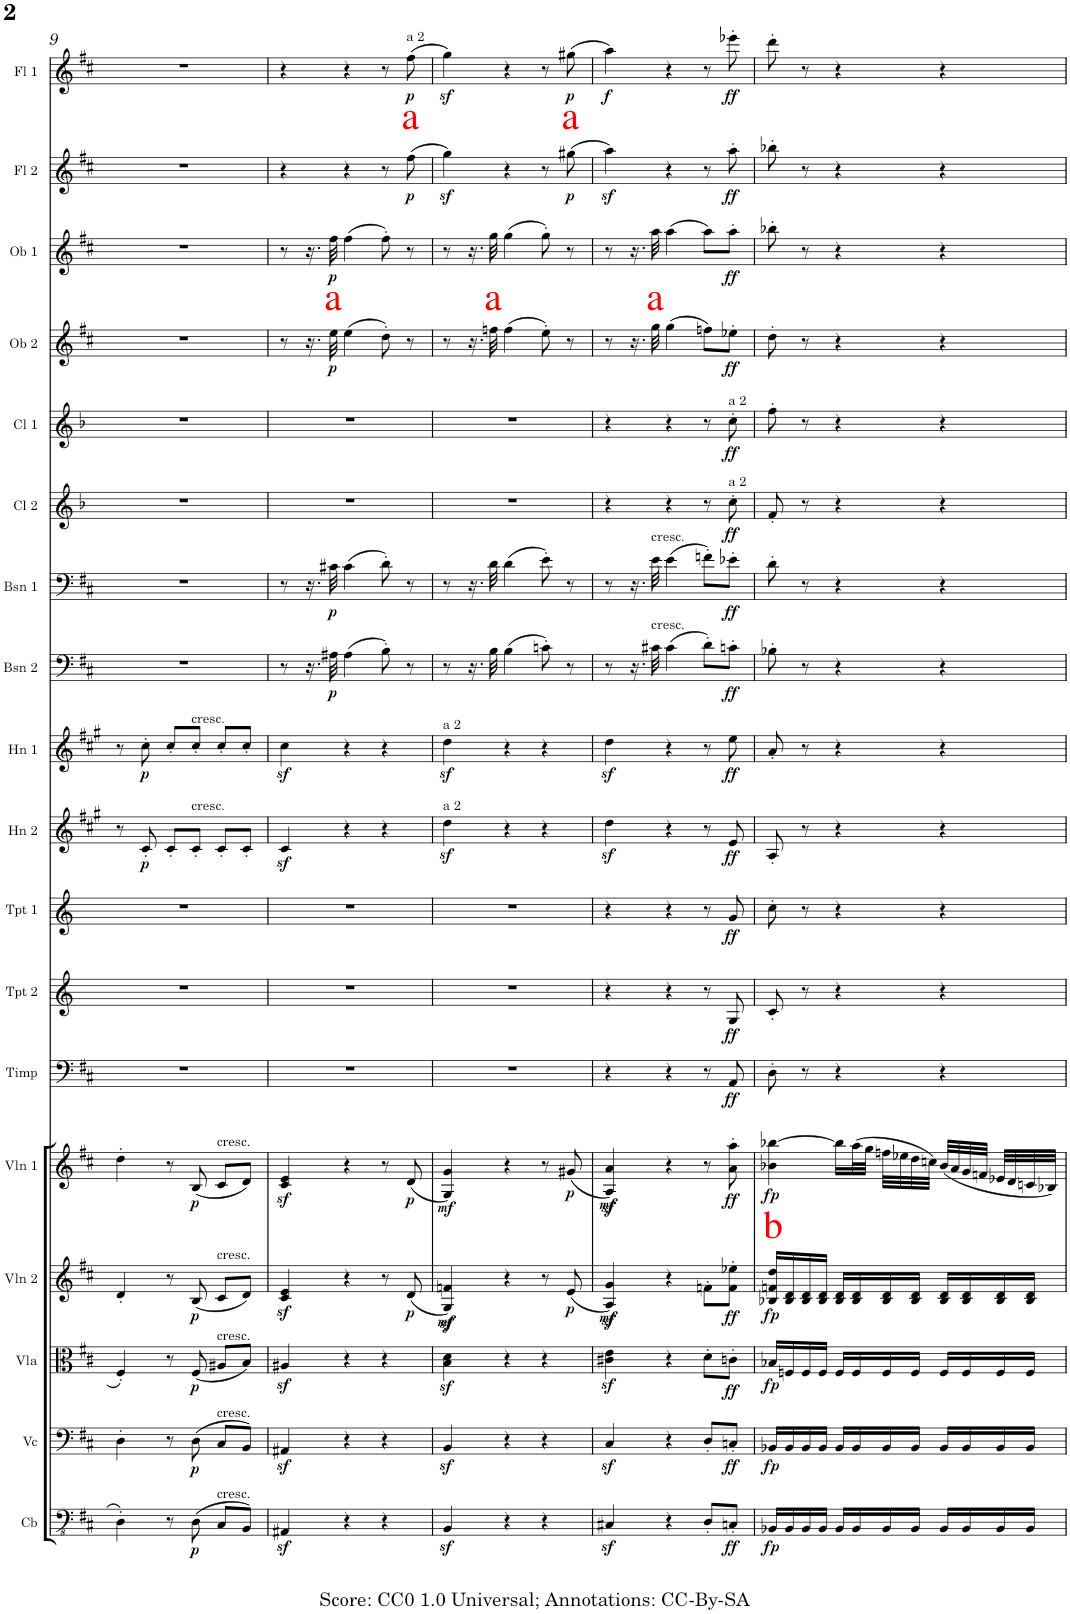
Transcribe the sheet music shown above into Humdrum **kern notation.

**kern	**dynam	**kern	**dynam	**kern	**dynam	**kern	**dynam	**kern	**text	**dynam	**kern	**dynam	**kern	**dynam	**kern	**dynam	**kern	**dynam	**kern	**dynam	**kern	**dynam	**kern	**dynam	**kern	**dynam	**kern	**dynam	**kern	**dynam	**kern	**text	**dynam	**kern	**dynam	**kern	**text	**dynam
*part18	*part18	*part17	*part17	*part16	*part16	*part15	*part15	*part14	*part14	*part14	*part13	*part13	*part12	*part12	*part11	*part11	*part10	*part10	*part9	*part9	*part8	*part8	*part7	*part7	*part6	*part6	*part5	*part5	*part4	*part4	*part3	*part3	*part3	*part2	*part2	*part1	*part1	*part1
*staff18	*staff18	*staff17	*staff17	*staff16	*staff16	*staff15	*staff15	*staff14	*staff14	*staff14	*staff13	*staff13	*staff12	*staff12	*staff11	*staff11	*staff10	*staff10	*staff9	*staff9	*staff8	*staff8	*staff7	*staff7	*staff6	*staff6	*staff5	*staff5	*staff4	*staff4	*staff3	*staff3	*staff3	*staff2	*staff2	*staff1	*staff1	*staff1
*I"Contrabass	*	*I"Violoncello	*	*I"Viola	*	*I"Violins 2	*	*I"Violins 1	*	*	*I"Timpani	*	*I"D Trumpet 2	*	*I"D Trumpet 1	*	*I"F Horn 2 (orig.  D)	*	*I"F Horn 1 (orig.  D)	*	*I"Bassoon 2	*	*I"Bassoon 1	*	*I"A Clarinet 2	*	*I"A Clarinet 1	*	*I"Oboe 2	*	*I"Oboe 1	*	*	*I"Flute 2	*	*I"Flute 1	*	*
*I'Cb	*	*I'Vc	*	*I'Vla	*	*I'Vln 2	*	*I'Vln 1	*	*	*I'Timp	*	*I'Tpt 2	*	*I'Tpt 1	*	*I'Hn 2	*	*I'Hn 1	*	*I'Bsn 2	*	*I'Bsn 1	*	*I'Cl 2	*	*I'Cl 1	*	*I'Ob 2	*	*I'Ob 1	*	*	*I'Fl 2	*	*I'Fl 1	*	*
!!LO:PB:g=z
*clefFv4	*	*clefF4	*	*clefC3	*	*clefG2	*	*clefG2	*	*	*clefF4	*	*clefG2	*	*clefG2	*	*clefG2	*	*clefG2	*	*clefF4	*	*clefF4	*	*clefG2	*	*clefG2	*	*clefG2	*	*clefG2	*	*	*clefG2	*	*clefG2	*	*
*	*	*	*	*	*	*	*	*	*	*	*	*	*Trd-1c-2	*	*Trd-1c-2	*	*Trd4c7	*	*Trd4c7	*	*	*	*	*	*Trd2c3	*	*Trd2c3	*	*	*	*	*	*	*	*	*	*	*
*k[f#c#]	*	*k[f#c#]	*	*k[f#c#]	*	*k[f#c#]	*	*k[f#c#]	*	*	*k[f#c#]	*	*k[]	*	*k[]	*	*k[f#c#g#]	*	*k[f#c#g#]	*	*k[f#c#]	*	*k[f#c#]	*	*k[b-]	*	*k[b-]	*	*k[f#c#]	*	*k[f#c#]	*	*	*k[f#c#]	*	*k[f#c#]	*	*
*M3/4	*	*M3/4	*	*M3/4	*	*M3/4	*	*M3/4	*	*	*M3/4	*	*M3/4	*	*M3/4	*	*M3/4	*	*M3/4	*	*M3/4	*	*M3/4	*	*M3/4	*	*M3/4	*	*M3/4	*	*M3/4	*	*	*M3/4	*	*M3/4	*	*
=9	=9	=9	=9	=9	=9	=9	=9	=9	=9	=9	=9	=9	=9	=9	=9	=9	=9	=9	=9	=9	=9	=9	=9	=9	=9	=9	=9	=9	=9	=9	=9	=9	=9	=9	=9	=9	=9	=9
4DD'\	.	4D'\	.	4F#'/	.	4d'/	.	4dd'\	.	.	2.r	.	2.r	.	2.r	.	8r	.	8r	.	2.r	.	2.r	.	2.r	.	2.r	.	2.r	.	2.r	.	.	2.r	.	2.r	.	.
!	!	!	!	!	!	!	!	!	!	!	!	!	!	!	!	!	!	!LO:DY:b	!	!LO:DY:b	!	!	!	!	!	!	!	!	!	!	!	!	!	!	!	!	!	!
.	.	.	.	.	.	.	.	.	.	.	.	.	.	.	.	.	8c#'/	p	8cc#'\	p	.	.	.	.	.	.	.	.	.	.	.	.	.	.	.	.	.	.
8r	.	8r	.	8r	.	8r	.	8r	.	.	.	.	.	.	.	.	8c#'/L	.	8cc#'/L	.	.	.	.	.	.	.	.	.	.	.	.	.	.	.	.	.	.	.
!	!	!	!	!	!	!	!	!	!	!	!	!	!	!	!	!	!	!	!LO:TX:a:t=cresc.	!	!	!	!	!	!	!	!	!	!	!	!	!	!	!	!	!	!	!
!	!	!	!	!	!	!	!	!	!	!	!	!	!	!	!	!	!LO:TX:a:t=cresc.	!	!	!	!	!	!	!	!	!	!	!	!	!	!	!	!	!	!	!	!	!
!	!LO:DY:b	!	!LO:DY:b	!	!LO:DY:b	!	!LO:DY:b	!	!	!LO:DY:b	!	!	!	!	!	!	!	!	!	!	!	!	!	!	!	!	!	!	!	!	!	!	!	!	!	!	!	!
(8DD\	p	(8D\	p	(8F#/	p	(8B/	p	(8B/	.	p	.	.	.	.	.	.	8c#'/J	.	8cc#'/J	.	.	.	.	.	.	.	.	.	.	.	.	.	.	.	.	.	.	.
!	!	!	!	!	!	!	!	!LO:TX:a:t=cresc.	!	!	!	!	!	!	!	!	!	!	!	!	!	!	!	!	!	!	!	!	!	!	!	!	!	!	!	!	!	!
!	!	!	!	!	!	!LO:TX:a:t=cresc.	!	!	!	!	!	!	!	!	!	!	!	!	!	!	!	!	!	!	!	!	!	!	!	!	!	!	!	!	!	!	!	!
!	!	!	!	!LO:TX:a:t=cresc.	!	!	!	!	!	!	!	!	!	!	!	!	!	!	!	!	!	!	!	!	!	!	!	!	!	!	!	!	!	!	!	!	!	!
!	!	!LO:TX:a:t=cresc.	!	!	!	!	!	!	!	!	!	!	!	!	!	!	!	!	!	!	!	!	!	!	!	!	!	!	!	!	!	!	!	!	!	!	!	!
!LO:TX:a:t=cresc.	!	!	!	!	!	!	!	!	!	!	!	!	!	!	!	!	!	!	!	!	!	!	!	!	!	!	!	!	!	!	!	!	!	!	!	!	!	!
8CC#/L	.	8C#/L	.	8A#X/L	.	8c#/L	.	8c#/L	.	.	.	.	.	.	.	.	8c#'/L	.	8cc#'/L	.	.	.	.	.	.	.	.	.	.	.	.	.	.	.	.	.	.	.
8BBB/J)	.	8BB/J)	.	8B/J)	.	8d/J)	.	8d/J)	.	.	.	.	.	.	.	.	8c#'/J	.	8cc#'/J	.	.	.	.	.	.	.	.	.	.	.	.	.	.	.	.	.	.	.
=10	=10	=10	=10	=10	=10	=10	=10	=10	=10	=10	=10	=10	=10	=10	=10	=10	=10	=10	=10	=10	=10	=10	=10	=10	=10	=10	=10	=10	=10	=10	=10	=10	=10	=10	=10	=10	=10	=10
4AAA#Xz</	.	4AA#Xz</	.	4A#Xz</	.	4c#/z< 4e/z<	.	4c#/z< 4e/z<	.	.	2.r	.	2.r	.	2.r	.	4c#z</	.	4cc#z<\	.	8r	.	8r	.	2.r	.	2.r	.	8r	.	8r	.	.	4r	.	4r	.	.
.	.	.	.	.	.	.	.	.	.	.	.	.	.	.	.	.	.	.	.	.	16.r	.	16.r	.	.	.	.	.	16.r	.	16.r	.	.	.	.	.	.	.
!	!	!	!	!	!	!	!	!	!	!	!	!	!	!	!	!	!	!	!	!	!	!LO:DY:b	!	!LO:DY:b	!	!	!	!	!	!LO:DY:b	!	!LO:LY:b:color=#FF0000	!LO:DY:b	!	!	!	!	!
.	.	.	.	.	.	.	.	.	.	.	.	.	.	.	.	.	.	.	.	.	32A#X\	p	32c#X\	p	.	.	.	.	32ee\	p	32ff#\	a	p	.	.	.	.	.
4r	.	4r	.	4r	.	4r	.	4r	.	.	.	.	.	.	.	.	4r	.	4r	.	(4A#\	.	(4c#\	.	.	.	.	.	(4ee\	.	(4ff#\	.	.	4r	.	4r	.	.
4r	.	4r	.	4r	.	8r	.	8r	.	.	.	.	.	.	.	.	4r	.	4r	.	8B'\)	.	8d'\)	.	.	.	.	.	8dd'\)	.	8ff#'\)	.	.	8r	.	8r	.	.
!	!	!	!	!	!	!	!	!	!	!	!	!	!	!	!	!	!	!	!	!	!	!	!	!	!	!	!	!	!	!	!	!	!	!	!	!LO:TX:a:t=a 2	!	!
!	!	!	!	!	!	!	!LO:DY:b	!	!	!LO:DY:b	!	!	!	!	!	!	!	!	!	!	!	!	!	!	!	!	!	!	!	!	!	!	!	!	!LO:DY:b	!	!LO:LY:b:color=#FF0000	!LO:DY:b
.	.	.	.	.	.	(8d/	p	(8d/	.	p	.	.	.	.	.	.	.	.	.	.	8r	.	8r	.	.	.	.	.	8r	.	8r	.	.	(8ff#\	p	(8ff#\	a	p
=11	=11	=11	=11	=11	=11	=11	=11	=11	=11	=11	=11	=11	=11	=11	=11	=11	=11	=11	=11	=11	=11	=11	=11	=11	=11	=11	=11	=11	=11	=11	=11	=11	=11	=11	=11	=11	=11	=11
!	!	!	!	!	!	!	!	!	!	!	!	!	!	!	!	!	!	!	!LO:TX:a:t=a 2	!	!	!	!	!	!	!	!	!	!	!	!	!	!	!	!	!	!	!
!	!	!	!	!	!	!	!	!	!	!	!	!	!	!	!	!	!LO:TX:a:t=a 2	!	!	!	!	!	!	!	!	!	!	!	!	!	!	!	!	!	!	!	!	!
!	!	!	!	!	!	!	!LO:DY:b	!	!	!LO:DY:b	!	!	!	!	!	!	!	!	!	!	!	!	!	!	!	!	!	!	!	!	!	!	!	!	!	!	!	!
4BBBz</	.	4BBz</	.	4B\z< 4d\z<	.	4G/z< 4fn/z<)	mf	4G/ 4g/)	.	mf	2.r	.	2.r	.	2.r	.	4ddz<\	.	4ddz<\	.	8r	.	8r	.	2.r	.	2.r	.	8r	.	8r	.	.	4ggz<\)	.	4ggz<\)	.	.
.	.	.	.	.	.	.	.	.	.	.	.	.	.	.	.	.	.	.	.	.	16.r	.	16.r	.	.	.	.	.	16.r	.	16.r	.	.	.	.	.	.	.
!	!	!	!	!	!	!	!	!	!	!	!	!	!	!	!	!	!	!	!	!	!	!	!	!	!	!	!	!	!	!	!	!LO:LY:b:color=#FF0000	!	!	!	!	!	!
.	.	.	.	.	.	.	.	.	.	.	.	.	.	.	.	.	.	.	.	.	32B\	.	32d\	.	.	.	.	.	32ffn\	.	32gg\	a	.	.	.	.	.	.
4r	.	4r	.	4r	.	4r	.	4r	.	.	.	.	.	.	.	.	4r	.	4r	.	(4B\	.	(4d\	.	.	.	.	.	(4ff\	.	(4gg\	.	.	4r	.	4r	.	.
4r	.	4r	.	4r	.	8r	.	8r	.	.	.	.	.	.	.	.	4r	.	4r	.	8cn'\)	.	8e'\)	.	.	.	.	.	8ee'\)	.	8gg'\)	.	.	8r	.	8r	.	.
!	!	!	!	!	!	!	!LO:DY:b	!	!	!LO:DY:b	!	!	!	!	!	!	!	!	!	!	!	!	!	!	!	!	!	!	!	!	!	!	!	!	!LO:DY:b	!	!LO:LY:b:color=#FF0000	!LO:DY:b
.	.	.	.	.	.	(8e/	p	(8g#X/	.	p	.	.	.	.	.	.	.	.	.	.	8r	.	8r	.	.	.	.	.	8r	.	8r	.	.	(8gg#X\	p	(8gg#X\	a	p
=12	=12	=12	=12	=12	=12	=12	=12	=12	=12	=12	=12	=12	=12	=12	=12	=12	=12	=12	=12	=12	=12	=12	=12	=12	=12	=12	=12	=12	=12	=12	=12	=12	=12	=12	=12	=12	=12	=12
!	!	!	!	!	!	!	!LO:DY:b	!	!	!LO:DY:b	!	!	!	!	!	!	!	!	!	!	!	!	!	!	!	!	!	!	!	!	!	!	!	!	!	!	!	!LO:DY:b
4CC#Xz</	.	4C#z</	.	4c#X\z< 4e\z<	.	4A/z< 4g/z<)	mf	4A/z< 4a/z<)	.	mf	4r	.	4r	.	4r	.	4ddz<\	.	4ddz<\	.	8r	.	8r	.	4r	.	4r	.	8r	.	8r	.	.	4aaz<\)	.	4aa\)	.	f
.	.	.	.	.	.	.	.	.	.	.	.	.	.	.	.	.	.	.	.	.	16.r	.	16.r	.	.	.	.	.	16.r	.	16.r	.	.	.	.	.	.	.
!	!	!	!	!	!	!	!	!	!	!	!	!	!	!	!	!	!	!	!	!	!	!	!LO:TX:a:t=cresc.	!	!	!	!	!	!	!	!	!	!	!	!	!	!	!
!	!	!	!	!	!	!	!	!	!	!	!	!	!	!	!	!	!	!	!	!	!LO:TX:a:t=cresc.	!	!	!	!	!	!	!	!	!	!	!	!	!	!	!	!	!
!	!	!	!	!	!	!	!	!	!	!	!	!	!	!	!	!	!	!	!	!	!	!	!	!	!	!	!	!	!	!	!	!LO:LY:b:color=#FF0000	!	!	!	!	!	!
.	.	.	.	.	.	.	.	.	.	.	.	.	.	.	.	.	.	.	.	.	32c#X\	.	32e\	.	.	.	.	.	32gg\	.	32aa\	a	.	.	.	.	.	.
4r	.	4r	.	4r	.	4r	.	4r	.	.	4r	.	4r	.	4r	.	4r	.	4r	.	(4c#\	.	(4e\	.	4r	.	4r	.	(4gg\	.	(4aa\	.	.	4r	.	4r	.	.
8DD'/L	.	8D'/L	.	8d'\L	.	8fn'\L	.	8r	.	.	8r	.	8r	.	8r	.	8r	.	8r	.	8d'\L)	.	8fn'\L)	.	8r	.	8r	.	8ffn\L)	.	8aa\L)	.	.	8r	.	8r	.	.
!	!	!	!	!	!	!	!	!	!	!	!	!	!	!	!	!	!	!	!	!	!	!	!	!	!	!	!LO:TX:a:t=a 2	!	!	!	!	!	!	!	!	!	!	!
!	!	!	!	!	!	!	!	!	!	!	!	!	!	!	!	!	!	!	!	!	!	!	!	!	!LO:TX:a:t=a 2	!	!	!	!	!	!	!	!	!	!	!	!	!
!	!LO:DY:b	!	!LO:DY:b	!	!LO:DY:b	!	!LO:DY:b	!	!	!LO:DY:b	!	!LO:DY:b	!	!LO:DY:b	!	!LO:DY:b	!	!LO:DY:b	!	!LO:DY:b	!	!LO:DY:b	!	!LO:DY:b	!	!LO:DY:b	!	!LO:DY:b	!	!LO:DY:b	!	!	!LO:DY:b	!	!LO:DY:b	!	!	!LO:DY:b
8CCn'/J	ff	8Cn'/J	ff	8cn'\J	ff	8f\' 8ee-X\'J	ff	8a\' 8aa\'	.	ff	8AA/	ff	8G/	ff	8g/	ff	8e/	ff	8ee\	ff	8cn'\J	ff	8e-X'\J	ff	8cc'\	ff	8cc'\	ff	8ee-X'\J	ff	8aa'\J	.	ff	8aa'\	ff	8eee-X'\	.	ff
=13	=13	=13	=13	=13	=13	=13	=13	=13	=13	=13	=13	=13	=13	=13	=13	=13	=13	=13	=13	=13	=13	=13	=13	=13	=13	=13	=13	=13	=13	=13	=13	=13	=13	=13	=13	=13	=13	=13
!	!LO:DY:b	!	!LO:DY:b	!	!LO:DY:b	!	!LO:DY:b	!	!LO:LY:b:color=#FF0000	!LO:DY:b	!	!	!	!	!	!	!	!	!	!	!	!	!	!	!	!	!	!	!	!	!	!	!	!	!	!	!	!
16BBB-X/LL	fp	16BB-X/LL	fp	16B-X/LL	fp	16B-X/ 16fn/ 16dd/LL	fp	4b-X\ [4bb-X\	b	fp	8D'\	.	8c'/	.	8cc'\	.	8A'/	.	8a'/	.	8B-X'\	.	8d'\	.	8f'/	.	8ff'\	.	8dd'\	.	8bb-X'\	.	.	8bb-X'\	.	8ddd'\	.	.
16BBB-/	.	16BB-/	.	16Fn/	.	16B-/ 16d/	.	.	.	.	.	.	.	.	.	.	.	.	.	.	.	.	.	.	.	.	.	.	.	.	.	.	.	.	.	.	.	.
16BBB-/	.	16BB-/	.	16F/	.	16B-/ 16d/	.	.	.	.	8r	.	8r	.	8r	.	8r	.	8r	.	8r	.	8r	.	8r	.	8r	.	8r	.	8r	.	.	8r	.	8r	.	.
16BBB-/JJ	.	16BB-/JJ	.	16F/JJ	.	16B-/ 16d/JJ	.	.	.	.	.	.	.	.	.	.	.	.	.	.	.	.	.	.	.	.	.	.	.	.	.	.	.	.	.	.	.	.
16BBB-/LL	.	16BB-/LL	.	16F/LL	.	16B-/ 16d/LL	.	16bb-\LL]	.	.	4r	.	4r	.	4r	.	4r	.	4r	.	4r	.	4r	.	4r	.	4r	.	4r	.	4r	.	.	4r	.	4r	.	.
16BBB-/	.	16BB-/	.	16F/	.	16B-/ 16d/	.	(32aa\L	.	.	.	.	.	.	.	.	.	.	.	.	.	.	.	.	.	.	.	.	.	.	.	.	.	.	.	.	.	.
.	.	.	.	.	.	.	.	32gg\JJJ	.	.	.	.	.	.	.	.	.	.	.	.	.	.	.	.	.	.	.	.	.	.	.	.	.	.	.	.	.	.
16BBB-/	.	16BB-/	.	16F/	.	16B-/ 16d/	.	32ffn\LLL	.	.	.	.	.	.	.	.	.	.	.	.	.	.	.	.	.	.	.	.	.	.	.	.	.	.	.	.	.	.
.	.	.	.	.	.	.	.	32ee-X\	.	.	.	.	.	.	.	.	.	.	.	.	.	.	.	.	.	.	.	.	.	.	.	.	.	.	.	.	.	.
16BBB-/JJ	.	16BB-/JJ	.	16F/JJ	.	16B-/ 16d/JJ	.	32dd\	.	.	.	.	.	.	.	.	.	.	.	.	.	.	.	.	.	.	.	.	.	.	.	.	.	.	.	.	.	.
.	.	.	.	.	.	.	.	32ccn\JJJ)	.	.	.	.	.	.	.	.	.	.	.	.	.	.	.	.	.	.	.	.	.	.	.	.	.	.	.	.	.	.
16BBB-/LL	.	16BB-/LL	.	16F/LL	.	16B-/ 16d/LL	.	(32b-/LLL	.	.	4r	.	4r	.	4r	.	4r	.	4r	.	4r	.	4r	.	4r	.	4r	.	4r	.	4r	.	.	4r	.	4r	.	.
.	.	.	.	.	.	.	.	32a/	.	.	.	.	.	.	.	.	.	.	.	.	.	.	.	.	.	.	.	.	.	.	.	.	.	.	.	.	.	.
16BBB-/	.	16BB-/	.	16F/	.	16B-/ 16d/	.	32g/	.	.	.	.	.	.	.	.	.	.	.	.	.	.	.	.	.	.	.	.	.	.	.	.	.	.	.	.	.	.
.	.	.	.	.	.	.	.	32fn/JJJ	.	.	.	.	.	.	.	.	.	.	.	.	.	.	.	.	.	.	.	.	.	.	.	.	.	.	.	.	.	.
16BBB-/	.	16BB-/	.	16F/	.	16B-/ 16d/	.	32e-X/LLL	.	.	.	.	.	.	.	.	.	.	.	.	.	.	.	.	.	.	.	.	.	.	.	.	.	.	.	.	.	.
.	.	.	.	.	.	.	.	32d/	.	.	.	.	.	.	.	.	.	.	.	.	.	.	.	.	.	.	.	.	.	.	.	.	.	.	.	.	.	.
16BBB-/JJ	.	16BB-/JJ	.	16F/JJ	.	16B-/ 16d/JJ	.	32cn/	.	.	.	.	.	.	.	.	.	.	.	.	.	.	.	.	.	.	.	.	.	.	.	.	.	.	.	.	.	.
.	.	.	.	.	.	.	.	32B-X/JJJ)	.	.	.	.	.	.	.	.	.	.	.	.	.	.	.	.	.	.	.	.	.	.	.	.	.	.	.	.	.	.
=	=	=	=	=	=	=	=	=	=	=	=	=	=	=	=	=	=	=	=	=	=	=	=	=	=	=	=	=	=	=	=	=	=	=	=	=	=	=
*-	*-	*-	*-	*-	*-	*-	*-	*-	*-	*-	*-	*-	*-	*-	*-	*-	*-	*-	*-	*-	*-	*-	*-	*-	*-	*-	*-	*-	*-	*-	*-	*-	*-	*-	*-	*-	*-	*-
